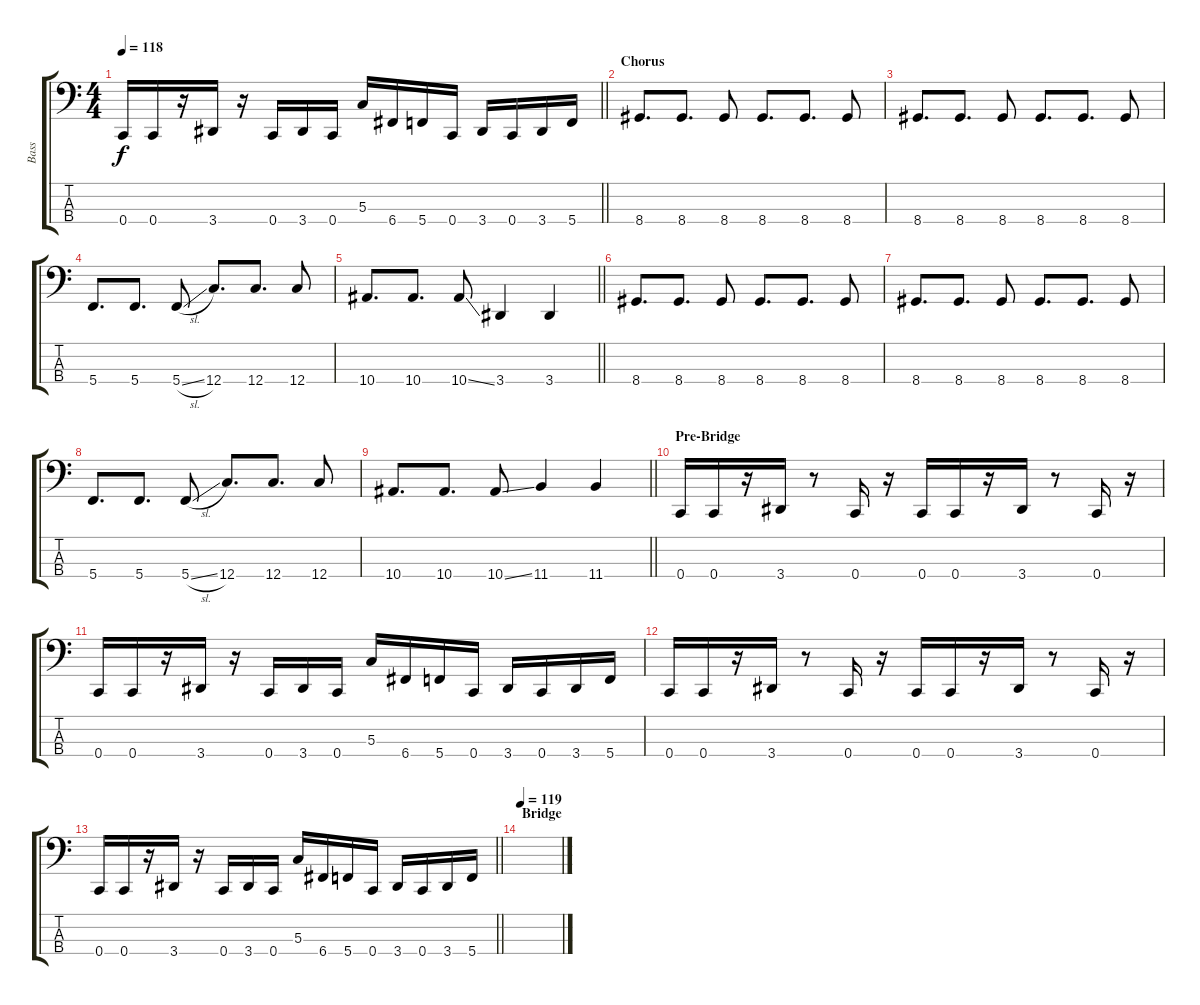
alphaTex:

\track ("Bass" "Bass") {instrument electricbassfinger}
\staff {score tabs}
\tuning (F2 C2 G1 C1) {hide}
\ts (4 4)
\tempo 118
\clef f4
\barLineRight lightlight
\ks c
0.4.16{dy f} 0.4.16 r.16 3.4.16 r.16 0.4.16 3.4.16 0.4.16 5.3.16 6.4.16 5.4.16 0.4.16 3.4.16 0.4.16 3.4.16 5.4.16 |
\section ("" "Chorus")
8.4.8{d} 8.4.8{d} 8.4.8 8.4.8{d} 8.4.8{d} 8.4.8 |
8.4.8{d} 8.4.8{d} 8.4.8 8.4.8{d} 8.4.8{d} 8.4.8 |
5.4.8{d} 5.4.8{d} 5.4{sl}.8 12.4.8{d} 12.4.8{d} 12.4.8 |
\barLineRight lightlight
10.4.8{d} 10.4.8{d} 10.4{ss}.8 3.4.4 3.4.4 |
8.4.8{d} 8.4.8{d} 8.4.8 8.4.8{d} 8.4.8{d} 8.4.8 |
8.4.8{d} 8.4.8{d} 8.4.8 8.4.8{d} 8.4.8{d} 8.4.8 |
5.4.8{d} 5.4.8{d} 5.4{sl}.8 12.4.8{d} 12.4.8{d} 12.4.8 |
\barLineRight lightlight
10.4.8{d} 10.4.8{d} 10.4{ss}.8 11.4.4 11.4.4 |
\section ("" "Pre-Bridge")
0.4.16 0.4.16 r.16 3.4.16 r.8 0.4.16 r.16 0.4.16 0.4.16 r.16 3.4.16 r.8 0.4.16 r.16 |
0.4.16 0.4.16 r.16 3.4.16 r.16 0.4.16 3.4.16 0.4.16 5.3.16 6.4.16 5.4.16 0.4.16 3.4.16 0.4.16 3.4.16 5.4.16 |
0.4.16 0.4.16 r.16 3.4.16 r.8 0.4.16 r.16 0.4.16 0.4.16 r.16 3.4.16 r.8 0.4.16 r.16 |
\barLineRight lightlight
0.4.16 0.4.16 r.16 3.4.16 r.16 0.4.16 3.4.16 0.4.16 5.3.16 6.4.16 5.4.16 0.4.16 3.4.16 0.4.16 3.4.16 5.4.16 |
\section ("" "Bridge")
\tempo 119
